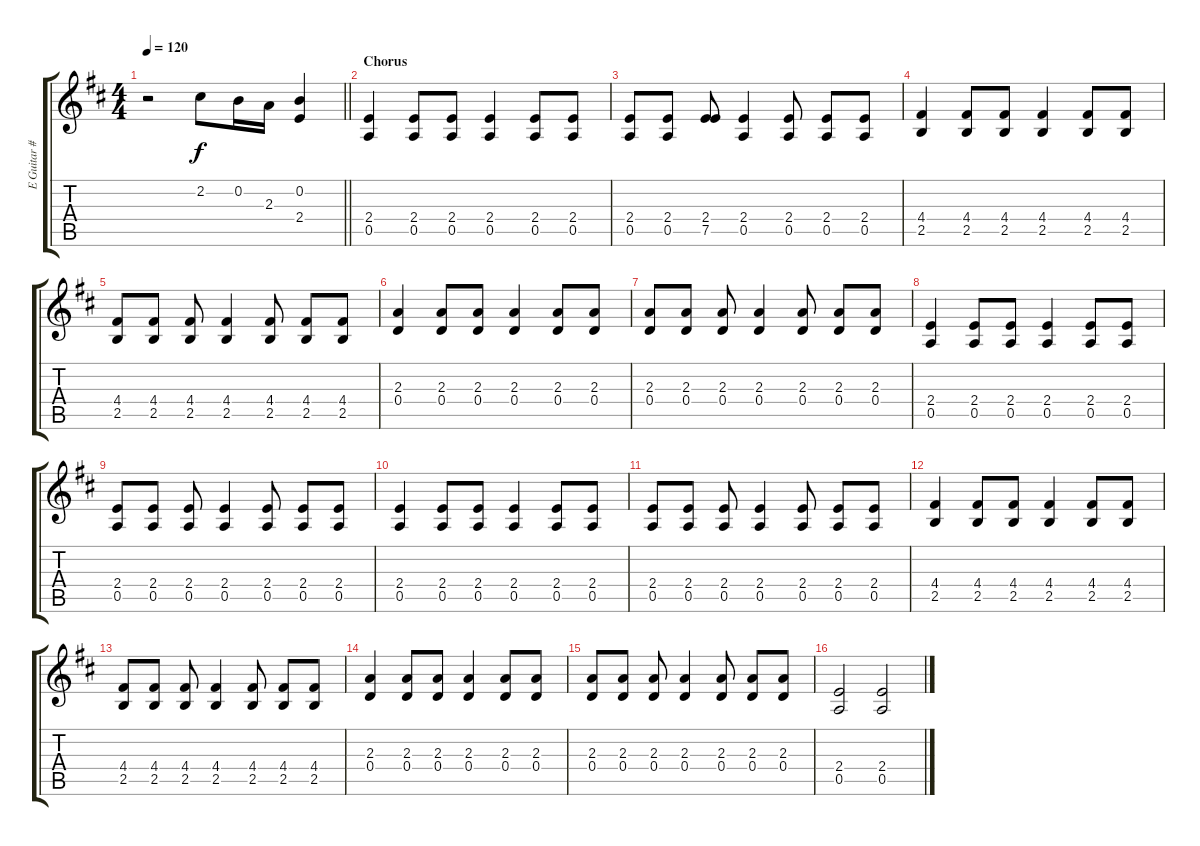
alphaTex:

\track ("E Guitar #1" "E Guitar #") {instrument overdrivenguitar}
\staff {score tabs}
\tuning (E4 B3 G3 D3 A2 E2) {hide}
\ts (4 4)
\tempo 120
\clef g2
\barLineRight lightlight
\ks d
r.2{dy f} 2.2.8 0.2.16 2.3.16 (0.2 2.4).4 |
\section ("" "Chorus")
(2.4 0.5).4 (2.4 0.5).8 (2.4 0.5).8 (2.4 0.5).4 (2.4 0.5).8 (2.4 0.5).8 |
(2.4 0.5).8 (2.4 0.5).8 (2.4 7.5).8 (2.4 0.5).4 (2.4 0.5).8 (2.4 0.5).8 (2.4 0.5).8 |
(4.4 2.5).4 (4.4 2.5).8 (4.4 2.5).8 (4.4 2.5).4 (4.4 2.5).8 (4.4 2.5).8 |
(4.4 2.5).8 (4.4 2.5).8 (4.4 2.5).8 (4.4 2.5).4 (4.4 2.5).8 (4.4 2.5).8 (4.4 2.5).8 |
(2.3 0.4).4 (2.3 0.4).8 (2.3 0.4).8 (2.3 0.4).4 (2.3 0.4).8 (2.3 0.4).8 |
(2.3 0.4).8 (2.3 0.4).8 (2.3 0.4).8 (2.3 0.4).4 (2.3 0.4).8 (2.3 0.4).8 (2.3 0.4).8 |
(2.4 0.5).4 (2.4 0.5).8 (2.4 0.5).8 (2.4 0.5).4 (2.4 0.5).8 (2.4 0.5).8 |
(2.4 0.5).8 (2.4 0.5).8 (2.4 0.5).8 (2.4 0.5).4 (2.4 0.5).8 (2.4 0.5).8 (2.4 0.5).8 |
(2.4 0.5).4 (2.4 0.5).8 (2.4 0.5).8 (2.4 0.5).4 (2.4 0.5).8 (2.4 0.5).8 |
(2.4 0.5).8 (2.4 0.5).8 (2.4 0.5).8 (2.4 0.5).4 (2.4 0.5).8 (2.4 0.5).8 (2.4 0.5).8 |
(4.4 2.5).4 (4.4 2.5).8 (4.4 2.5).8 (4.4 2.5).4 (4.4 2.5).8 (4.4 2.5).8 |
(4.4 2.5).8 (4.4 2.5).8 (4.4 2.5).8 (4.4 2.5).4 (4.4 2.5).8 (4.4 2.5).8 (4.4 2.5).8 |
(2.3 0.4).4 (2.3 0.4).8 (2.3 0.4).8 (2.3 0.4).4 (2.3 0.4).8 (2.3 0.4).8 |
(2.3 0.4).8 (2.3 0.4).8 (2.3 0.4).8 (2.3 0.4).4 (2.3 0.4).8 (2.3 0.4).8 (2.3 0.4).8 |
(2.4 0.5).2 (2.4 0.5).2
